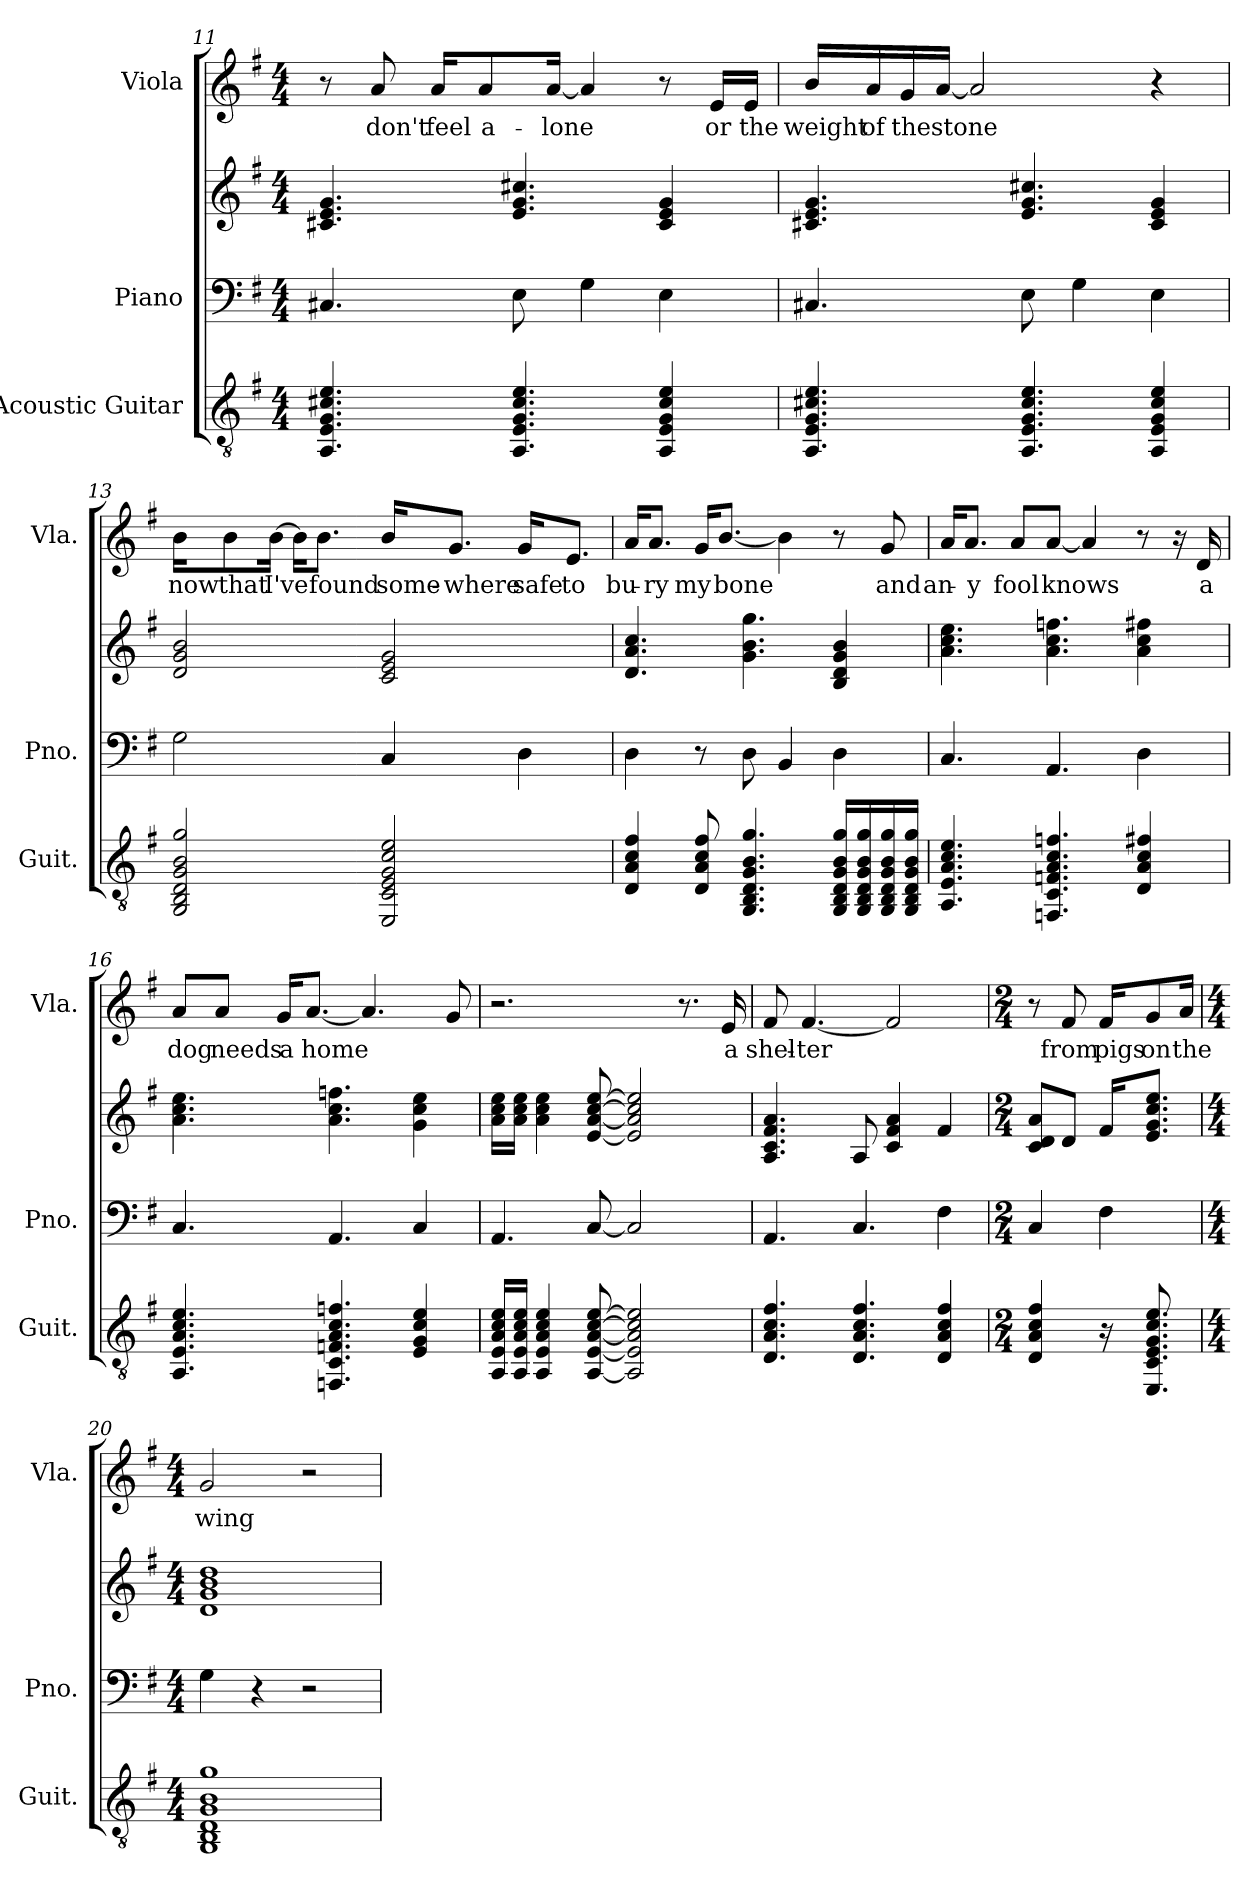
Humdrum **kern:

**kern	**kern	**kern	**kern	**text
*part3	*part2	*part2	*part1	*part1
*staff4	*staff3	*staff2	*staff1	*staff1
*I"Acoustic Guitar	*I"Piano	*	*I"Viola	*
*I'Guit.	*I'Pno.	*	*I'Vla.	*
!!LO:LB:g=z
*clefGv2	*clefF4	*clefG2	*clefG2	*
*k[f#]	*k[f#]	*k[f#]	*k[f#]	*
*M4/4	*M4/4	*M4/4	*M4/4	*
=11	=11	=11	=11	=11
4.AA/ 4.E/ 4.G/ 4.c#X/ 4.e/	4.C#X/	4.c#X/ 4.e/ 4.g/	8r	.
.	.	.	8a/	don't
.	.	.	16a/KL	feel
.	.	.	8a/	a-
4.AA/ 4.E/ 4.G/ 4.c#/ 4.e/	8E\	4.e/ 4.g/ 4.cc#X/	.	.
.	.	.	[16a/Jk	-lone
.	4G\	.	4a/]	.
4AA/ 4E/ 4G/ 4c#/ 4e/	4E\	4c#/ 4e/ 4g/	8r	.
.	.	.	16e/LL	or
.	.	.	16e/JJ	the
=12	=12	=12	=12	=12
4.AA/ 4.E/ 4.G/ 4.c#X/ 4.e/	4.C#X/	4.c#X/ 4.e/ 4.g/	16b/LL	weight
.	.	.	16a/	of
.	.	.	16g/	the
.	.	.	[16a/JJ	stone
.	.	.	2a/]	.
4.AA/ 4.E/ 4.G/ 4.c#/ 4.e/	8E\	4.e/ 4.g/ 4.cc#X/	.	.
.	4G\	.	.	.
4AA/ 4E/ 4G/ 4c#/ 4e/	4E\	4c#/ 4e/ 4g/	4r	.
=13	=13	=13	=13	=13
2GG/ 2BB/ 2D/ 2G/ 2B/ 2g/	2G\	2d/ 2g/ 2b/	16b\KL	now
.	.	.	8b\	that
.	.	.	[16b\Jk	I've
.	.	.	16b\KL]	.
.	.	.	8.b\J	found
2EE/ 2C/ 2E/ 2G/ 2c/ 2e/	4C/	2c/ 2e/ 2g/	16b/KL	some-
.	.	.	8.g/J	-where
.	4D\	.	16g/KL	safe
.	.	.	8.e/J	to
=14	=14	=14	=14	=14
4D/ 4A/ 4c/ 4f#/	4D\	4.d/ 4.a/ 4.cc/	16a/KL	bu-
.	.	.	8.a/J	-ry
8D/ 8A/ 8c/ 8f#/	8r	.	16g/KL	my
.	.	.	[8.b/J	bone
4.GG/ 4.BB/ 4.D/ 4.G/ 4.B/ 4.g/	8D\	4.g\ 4.b\ 4.gg\	.	.
.	4BB/	.	4b\]	.
16GG/ 16BB/ 16D/ 16G/ 16B/ 16g/LL	4D\	4B/ 4d/ 4g/ 4b/	8r	.
16GG/ 16BB/ 16D/ 16G/ 16B/ 16g/	.	.	.	.
16GG/ 16BB/ 16D/ 16G/ 16B/ 16g/	.	.	8g/	and
16GG/ 16BB/ 16D/ 16G/ 16B/ 16g/JJ	.	.	.	.
!!LO:LB:g=z
=15	=15	=15	=15	=15
4.AA/ 4.E/ 4.A/ 4.c/ 4.e/	4.C/	4.a\ 4.cc\ 4.ee\	16a/KL	an-
.	.	.	8.a/J	-y
.	.	.	8a/L	fool
4.FFn/ 4.C/ 4.Fn/ 4.A/ 4.c/ 4.fn/	4.AA/	4.a\ 4.cc\ 4.ffn\	[8a/J	knows
.	.	.	4a/]	.
4D/ 4A/ 4c/ 4f#X/	4D\	4a\ 4cc\ 4ff#X\	8r	.
.	.	.	16r	.
.	.	.	16d/	a
=16	=16	=16	=16	=16
4.AA/ 4.E/ 4.A/ 4.c/ 4.e/	4.C/	4.a\ 4.cc\ 4.ee\	8a/L	dog
.	.	.	8a/J	needs
.	.	.	16g/KL	a
.	.	.	[8.a/J	home
4.FFn/ 4.C/ 4.Fn/ 4.A/ 4.c/ 4.fn/	4.AA/	4.a\ 4.cc\ 4.ffn\	.	.
.	.	.	4.a/]	.
4E/ 4G/ 4c/ 4e/	4C/	4g\ 4cc\ 4ee\	.	.
.	.	.	8g/	.
=17	=17	=17	=17	=17
16AA/ 16E/ 16A/ 16c/ 16e/LL	4.AA/	16a\ 16cc\ 16ee\LL	2.r	.
16AA/ 16E/ 16A/ 16c/ 16e/JJ	.	16a\ 16cc\ 16ee\JJ	.	.
4AA/ 4E/ 4A/ 4c/ 4e/	.	4a\ 4cc\ 4ee\	.	.
[8AA/ [8E/ [8A/ [8c/ [8e/	[8C/	[8e/ [8a/ [8cc/ [8ee/	.	.
2AA/] 2E/] 2A/] 2c/] 2e/]	2C/]	2e/] 2a/] 2cc/] 2ee/]	.	.
.	.	.	8.r	.
.	.	.	16e/	a
=18	=18	=18	=18	=18
4.D/ 4.A/ 4.c/ 4.f#/	4.AA/	4.A/ 4.c/ 4.f#/ 4.a/	8f#/	shel-
.	.	.	[4.f#/	-ter
4.D/ 4.A/ 4.c/ 4.f#/	4.C/	8A/	.	.
.	.	4c/ 4f#/ 4a/	2f#/]	.
4D/ 4A/ 4c/ 4f#/	4F#\	4f#/	.	.
=19	=19	=19	=19	=19
*M2/4	*M2/4	*M2/4	*M2/4	*
4D/ 4A/ 4c/ 4f#/	4C/	8c/ 8d/ 8a/L	8r	.
.	.	8d/J	8f#/	from
16r	4F#\	16f#/KL	16f#/KL	pigs
8.EE/ 8.C/ 8.E/ 8.G/ 8.c/ 8.e/	.	8.e/ 8.g/ 8.cc/ 8.ee/J	8g/	on
.	.	.	16a/Jk	the
=20	=20	=20	=20	=20
*M4/4	*M4/4	*M4/4	*M4/4	*
1GG 1BB 1D 1G 1B 1g	4G\	1d 1g 1b 1dd	2g/	wing
.	4r	.	.	.
.	2r	.	2r	.
=	=	=	=	=
*-	*-	*-	*-	*-
